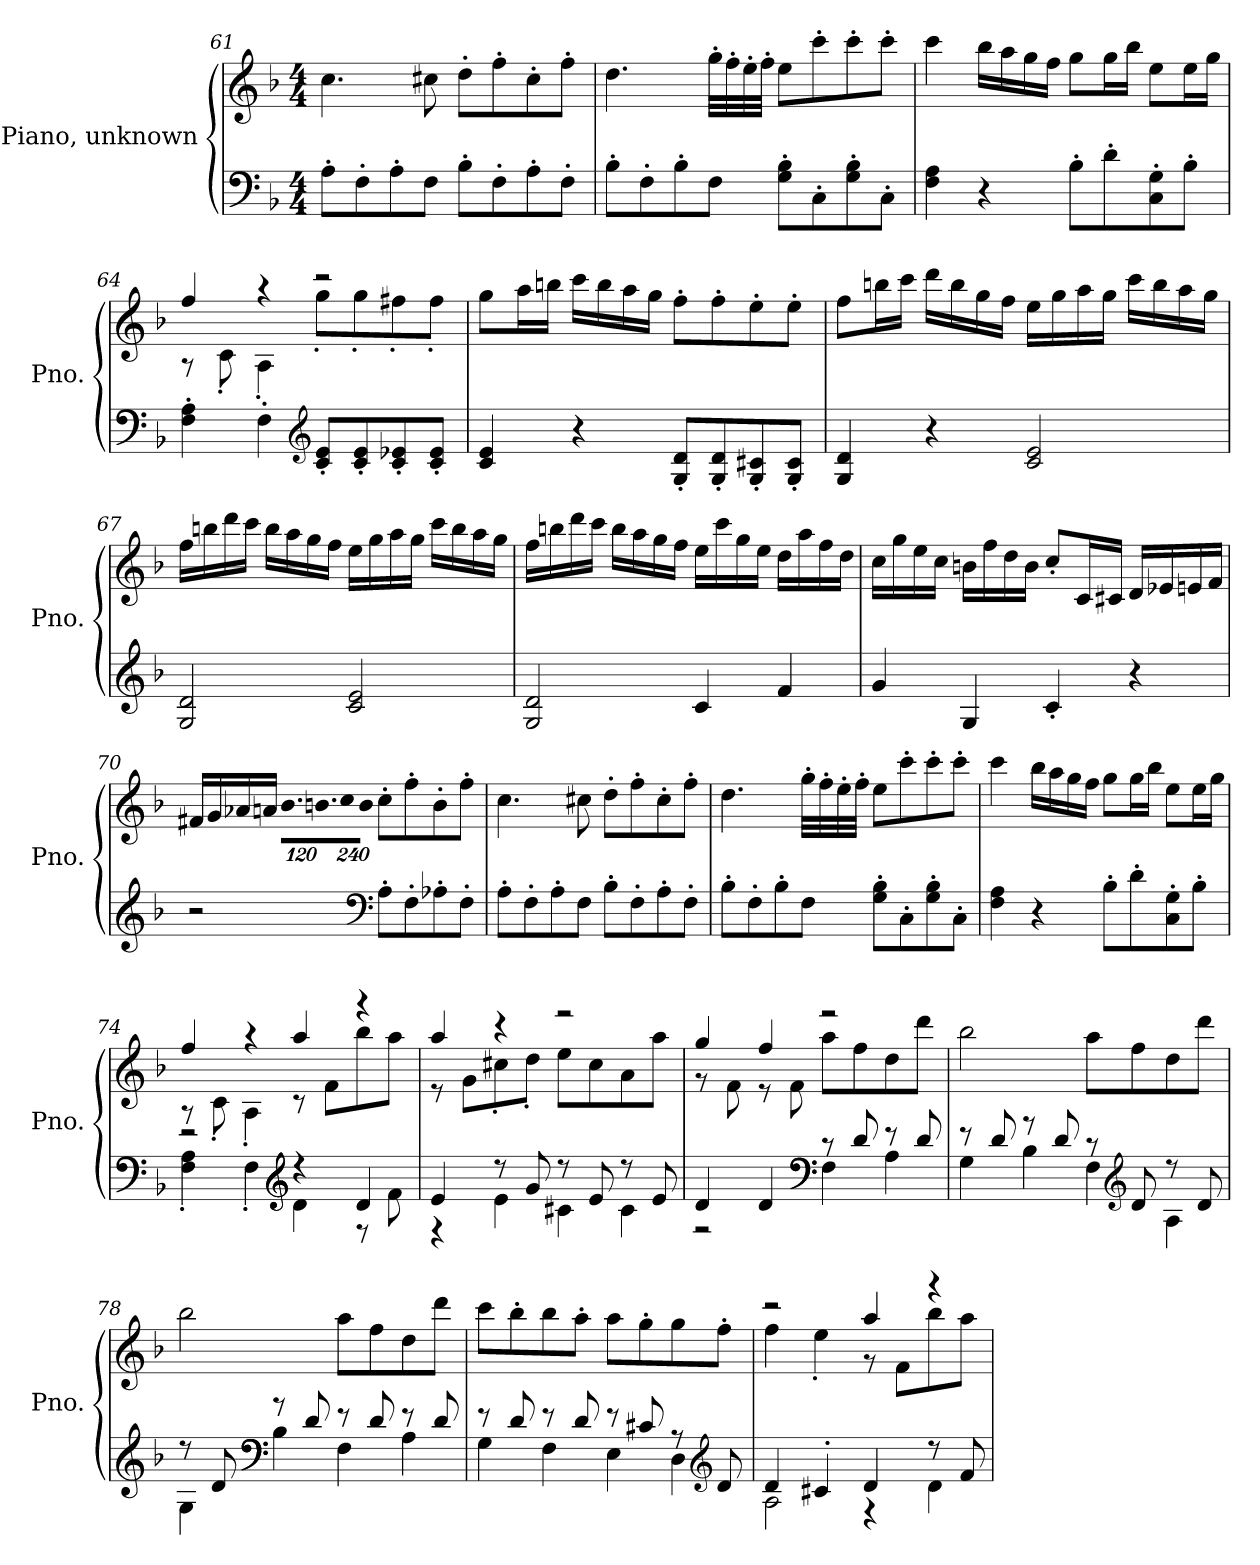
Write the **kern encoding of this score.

**kern	**kern
*part1	*part1
*staff2	*staff1
*I"Piano, unknown	*
*I'Pno.	*
*clefF4	*clefG2
*k[b-]	*k[b-]
*M4/4	*M4/4
=61	=61
8A'\L	4.cc\
8F'\	.
8A'\	.
8F\J	8cc#X\
8B-'\L	8dd'\L
8F'\	8ff'\
8A'\	8cc#'\
8F'\J	8ff'\J
!!LO:LB:g=z
=62	=62
8B-'\L	4.dd\
8F'\	.
8B-'\	.
8F\J	32gg'\LLL
.	32ff'\
.	32ee'\
.	32ff'\JJJ
8G\' 8B-\'L	8ee\L
8C'\	8ccc'\
8G\' 8B-\'	8ccc'\
8C'\J	8ccc'\J
=63	=63
4F\ 4A\	4ccc\
4r	16bb-\LL
.	16aa\
.	16gg\
.	16ff\JJ
8B-'\L	8gg\L
8d'\	16gg\L
.	16bb-\JJ
8C\' 8G\'	8ee\L
8B-'\J	16ee\L
.	16gg\JJ
=64	=64
*	*^
4F\' 4A\'	4ff/	8r
.	.	8c'\
4F'\	4r	4A'\
*clefG2	*	*
8c/' 8e/'L	2r	8gg'\L
8c/' 8e/'	.	8gg'\
8c/' 8e-X/'	.	8ff#X'\
8c/' 8e-/'J	.	8ff#'\J
*	*v	*v
!!LO:LB:g=z
=65	=65
4c/ 4e/	8gg\L
.	16aa\L
.	16bbn\JJ
4r	16ccc\LL
.	16bb\
.	16aa\
.	16gg\JJ
8G/' 8d/'L	8ff'\L
8G/' 8d/'	8ff'\
8G/' 8c#X/'	8ee'\
8G/' 8c#/'J	8ee'\J
=66	=66
4G/ 4d/	8ff\L
.	16bbn\L
.	16ccc\JJ
4r	16ddd\LL
.	16bb\
.	16gg\
.	16ff\JJ
2c/ 2e/	16ee\LL
.	16gg\
.	16aa\
.	16gg\JJ
.	16ccc\LL
.	16bb\
.	16aa\
.	16gg\JJ
!!LO:PB:g=z
=67	=67
2G/ 2d/	16ff\LL
.	16bbn\
.	16ddd\
.	16ccc\JJ
.	16bb\LL
.	16aa\
.	16gg\
.	16ff\JJ
2c/ 2e/	16ee\LL
.	16gg\
.	16aa\
.	16gg\JJ
.	16ccc\LL
.	16bb\
.	16aa\
.	16gg\JJ
=68	=68
2G/ 2d/	16ff\LL
.	16bbn\
.	16ddd\
.	16ccc\JJ
.	16bb\LL
.	16aa\
.	16gg\
.	16ff\JJ
4c/	16ee\LL
.	16ccc\
.	16gg\
.	16ee\JJ
4f/	16dd\LL
.	16aa\
.	16ff\
.	16dd\JJ
!!LO:LB:g=z
=69	=69
4g/	16cc\LL
.	16gg\
.	16ee\
.	16cc\JJ
4G/	16bn\LL
.	16ff\
.	16dd\
.	16b\JJ
4c'/	8cc'/L
.	16c/L
.	16c#X/JJ
4r	16d/LL
.	16e-X/
.	16en/
.	16f/JJ
=70	=70
2r	16f#X/LL
.	16g/
.	16a-X/
.	16an/JJ
*	*Xbrackettup
!	!LO:N:vis=32.
.	1920%103b-\LLL
!	!LO:N:vis=32.
.	1920%103bn\J
!	!LO:N:vis=16
.	1920%137cc\
!	!LO:N:vis=16
.	1920%137b\JJ
*clefF4	*
8A'\L	8cc'\L
8F'\	8ff'\
8A-X'\	8b'\
8F'\J	8ff'\J
=71	=71
8A'\L	4.cc\
8F'\	.
8A'\	.
8F\J	8cc#X\
8B-'\L	8dd'\L
8F'\	8ff'\
8A'\	8cc#'\
8F'\J	8ff'\J
!!LO:LB:g=z
=72	=72
8B-'\L	4.dd\
8F'\	.
8B-'\	.
8F\J	32gg'\LLL
.	32ff'\
.	32ee'\
.	32ff'\JJJ
8G\' 8B-\'L	8ee\L
8C'\	8ccc'\
8G\' 8B-\'	8ccc'\
8C'\J	8ccc'\J
=73	=73
4F\ 4A\	4ccc\
4r	16bb-\LL
.	16aa\
.	16gg\
.	16ff\JJ
8B-'\L	8gg\L
8d'\	16gg\L
.	16bb-\JJ
8C\' 8G\'	8ee\L
8B-'\J	16ee\L
.	16gg\JJ
=74	=74
*^	*^
2r	4F\' 4A\'	4ff/	8r
.	.	.	8c'\
.	4F'\	4r	4A'\
*clefG2	*	*	*
4r	4d\	4aa/	8r
.	.	.	8f\L
4d/	8r	4r	8bb-\
.	8f\	.	8aa\J
!!LO:LB:g=z	!!
=75	=75	=75	=75
4e/	4r	4aa/	8r
.	.	.	8g\L
8r	4e\	4r	8cc#X'\
8g/	.	.	8dd'\J
8r	4c#X\	2r	8ee\L
8e/	.	.	8cc#\
8r	4c#\	.	8a\
8e/	.	.	8aa\J
=76	=76	=76	=76
4d/	2r	4gg/	8r
.	.	.	8f\
4d/	.	4ff/	8r
.	.	.	8f\
*clefF4	*	*	*
8r	4F\	2r	8aa\L
8d/	.	.	8ff\
8r	4A\	.	8dd\
8d/	.	.	8ddd\J
*	*	*v	*v
=77	=77	=77
8r	4G\	2bb-\
8d/	.	.
8r	4B-\	.
8d/	.	.
8r	4F\	8aa\L
*clefG2	*	*
8d/	.	8ff\
8r	4A\	8dd\
8d/	.	8ddd\J
!!LO:LB:g=z
=78	=78	=78
8r	4G\	2bb-\
8d/	.	.
*clefF4	*	*
8r	4B-\	.
8d/	.	.
8r	4F\	8aa\L
8d/	.	8ff\
8r	4A\	8dd\
8d/	.	8ddd\J
=79	=79	=79
8r	4G\	8ccc\L
8d/	.	8bb-'\
8r	4F\	8bb-\
8d/	.	8aa'\J
8r	4E\	8aa\L
8c#X/	.	8gg'\
8r	4D\	8gg\
*clefG2	*	*
8d/	.	8ff'\J
=80	=80	=80
*	*	*^
4d/	2A\	2r	4ff\
4c#X'/	.	.	4ee'\
4d/	4r	4aa/	8r
.	.	.	8f\L
8r	4d\	4r	8bb-\
8f/	.	.	8aa\J
*v	*v	*	*
*	*v	*v
=	=
*-	*-
